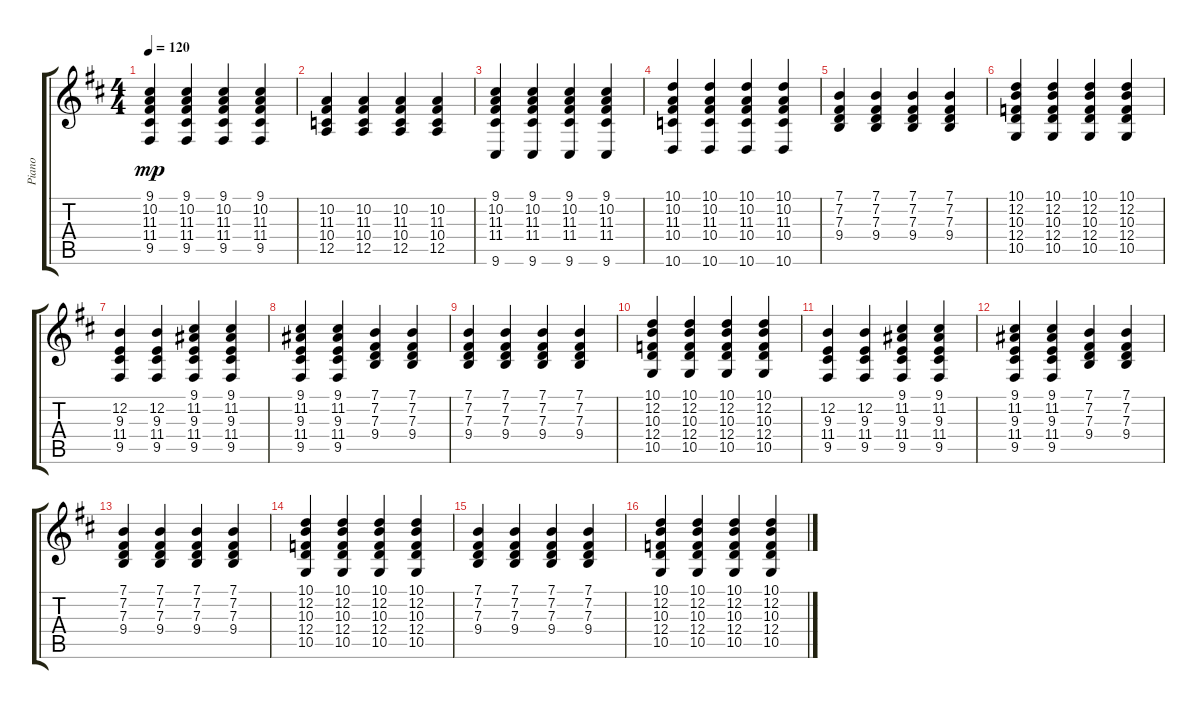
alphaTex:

\track ("Piano" "Piano") {instrument electricgrandpiano}
\staff {score tabs}
\tuning (E4 B3 G3 D3 A2 E2) {hide}
\ts (4 4)
\tempo 120
\clef g2
\ks bminor
(9.1 10.2 11.3 11.4 9.5).4{dy mp} (9.1 10.2 11.3 11.4 9.5).4 (9.1 10.2 11.3 11.4 9.5).4 (9.1 10.2 11.3 11.4 9.5).4 |
(10.2 11.3 10.4 12.5).4 (10.2 11.3 10.4 12.5).4 (10.2 11.3 10.4 12.5).4 (10.2 11.3 10.4 12.5).4 |
(9.1 10.2 11.3 11.4 9.6).4 (9.1 10.2 11.3 11.4 9.6).4 (9.1 10.2 11.3 11.4 9.6).4 (9.1 10.2 11.3 11.4 9.6).4 |
(10.1 10.2 11.3 10.4 10.6).4 (10.1 10.2 11.3 10.4 10.6).4 (10.1 10.2 11.3 10.4 10.6).4 (10.1 10.2 11.3 10.4 10.6).4 |
(7.1 7.2 7.3 9.4).4 (7.1 7.2 7.3 9.4).4 (7.1 7.2 7.3 9.4).4 (7.1 7.2 7.3 9.4).4 |
(10.1 12.2 10.3 12.4 10.5).4 (10.1 12.2 10.3 12.4 10.5).4 (10.1 12.2 10.3 12.4 10.5).4 (10.1 12.2 10.3 12.4 10.5).4 |
(12.2 9.3 11.4 9.5).4 (12.2 9.3 11.4 9.5).4 (9.1 11.2 9.3 11.4 9.5).4 (9.1 11.2 9.3 11.4 9.5).4 |
(9.1 11.2 9.3 11.4 9.5).4 (9.1 11.2 9.3 11.4 9.5).4 (7.1 7.2 7.3 9.4).4 (7.1 7.2 7.3 9.4).4 |
(7.1 7.2 7.3 9.4).4 (7.1 7.2 7.3 9.4).4 (7.1 7.2 7.3 9.4).4 (7.1 7.2 7.3 9.4).4 |
(10.1 12.2 10.3 12.4 10.5).4 (10.1 12.2 10.3 12.4 10.5).4 (10.1 12.2 10.3 12.4 10.5).4 (10.1 12.2 10.3 12.4 10.5).4 |
(12.2 9.3 11.4 9.5).4 (12.2 9.3 11.4 9.5).4 (9.1 11.2 9.3 11.4 9.5).4 (9.1 11.2 9.3 11.4 9.5).4 |
(9.1 11.2 9.3 11.4 9.5).4 (9.1 11.2 9.3 11.4 9.5).4 (7.1 7.2 7.3 9.4).4 (7.1 7.2 7.3 9.4).4 |
(7.1 7.2 7.3 9.4).4 (7.1 7.2 7.3 9.4).4 (7.1 7.2 7.3 9.4).4 (7.1 7.2 7.3 9.4).4 |
(10.1 12.2 10.3 12.4 10.5).4 (10.1 12.2 10.3 12.4 10.5).4 (10.1 12.2 10.3 12.4 10.5).4 (10.1 12.2 10.3 12.4 10.5).4 |
(7.1 7.2 7.3 9.4).4 (7.1 7.2 7.3 9.4).4 (7.1 7.2 7.3 9.4).4 (7.1 7.2 7.3 9.4).4 |
(10.1 12.2 10.3 12.4 10.5).4 (10.1 12.2 10.3 12.4 10.5).4 (10.1 12.2 10.3 12.4 10.5).4 (10.1 12.2 10.3 12.4 10.5).4
